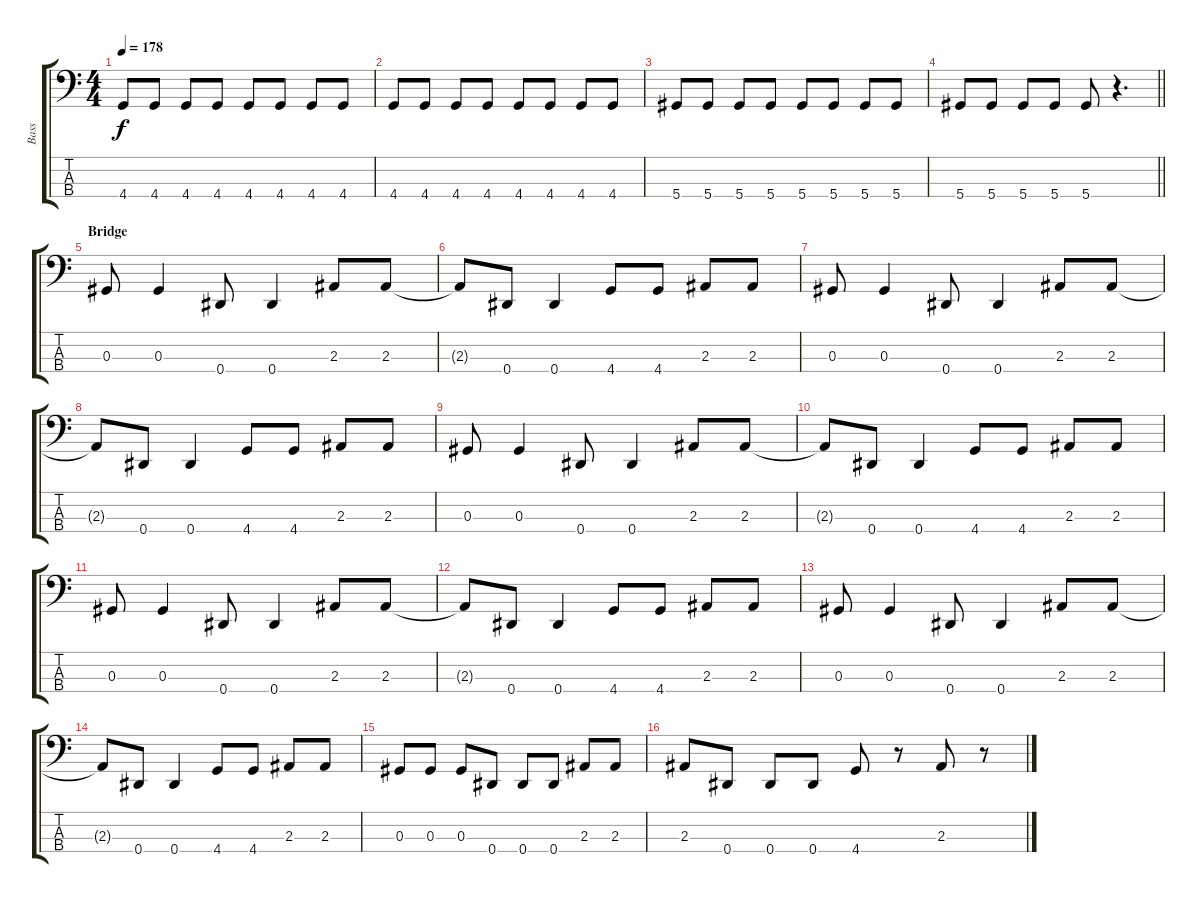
\track ("Bass" "Bass") {instrument electricbasspick}
\staff {score tabs}
\tuning (Gb2 Db2 Ab1 Eb1) {hide}
\ts (4 4)
\tempo 178
\clef f4
\ks c
4.4.8{dy f} 4.4.8 4.4.8 4.4.8 4.4.8 4.4.8 4.4.8 4.4.8 |
4.4.8 4.4.8 4.4.8 4.4.8 4.4.8 4.4.8 4.4.8 4.4.8 |
5.4.8 5.4.8 5.4.8 5.4.8 5.4.8 5.4.8 5.4.8 5.4.8 |
\barLineRight lightlight
5.4.8 5.4.8 5.4.8 5.4.8 5.4.8 r.4{d} |
\section ("" "Bridge")
0.3.8 0.3.4 0.4.8 0.4.4 2.3.8 2.3.8 |
2.3{t}.8 0.4.8 0.4.4 4.4.8 4.4.8 2.3.8 2.3.8 |
0.3.8 0.3.4 0.4.8 0.4.4 2.3.8 2.3.8 |
2.3{t}.8 0.4.8 0.4.4 4.4.8 4.4.8 2.3.8 2.3.8 |
0.3.8 0.3.4 0.4.8 0.4.4 2.3.8 2.3.8 |
2.3{t}.8 0.4.8 0.4.4 4.4.8 4.4.8 2.3.8 2.3.8 |
0.3.8 0.3.4 0.4.8 0.4.4 2.3.8 2.3.8 |
2.3{t}.8 0.4.8 0.4.4 4.4.8 4.4.8 2.3.8 2.3.8 |
0.3.8 0.3.4 0.4.8 0.4.4 2.3.8 2.3.8 |
2.3{t}.8 0.4.8 0.4.4 4.4.8 4.4.8 2.3.8 2.3.8 |
0.3.8 0.3.8 0.3.8 0.4.8 0.4.8 0.4.8 2.3.8 2.3.8 |
2.3.8 0.4.8 0.4.8 0.4.8 4.4.8 r.8 2.3.8 r.8
